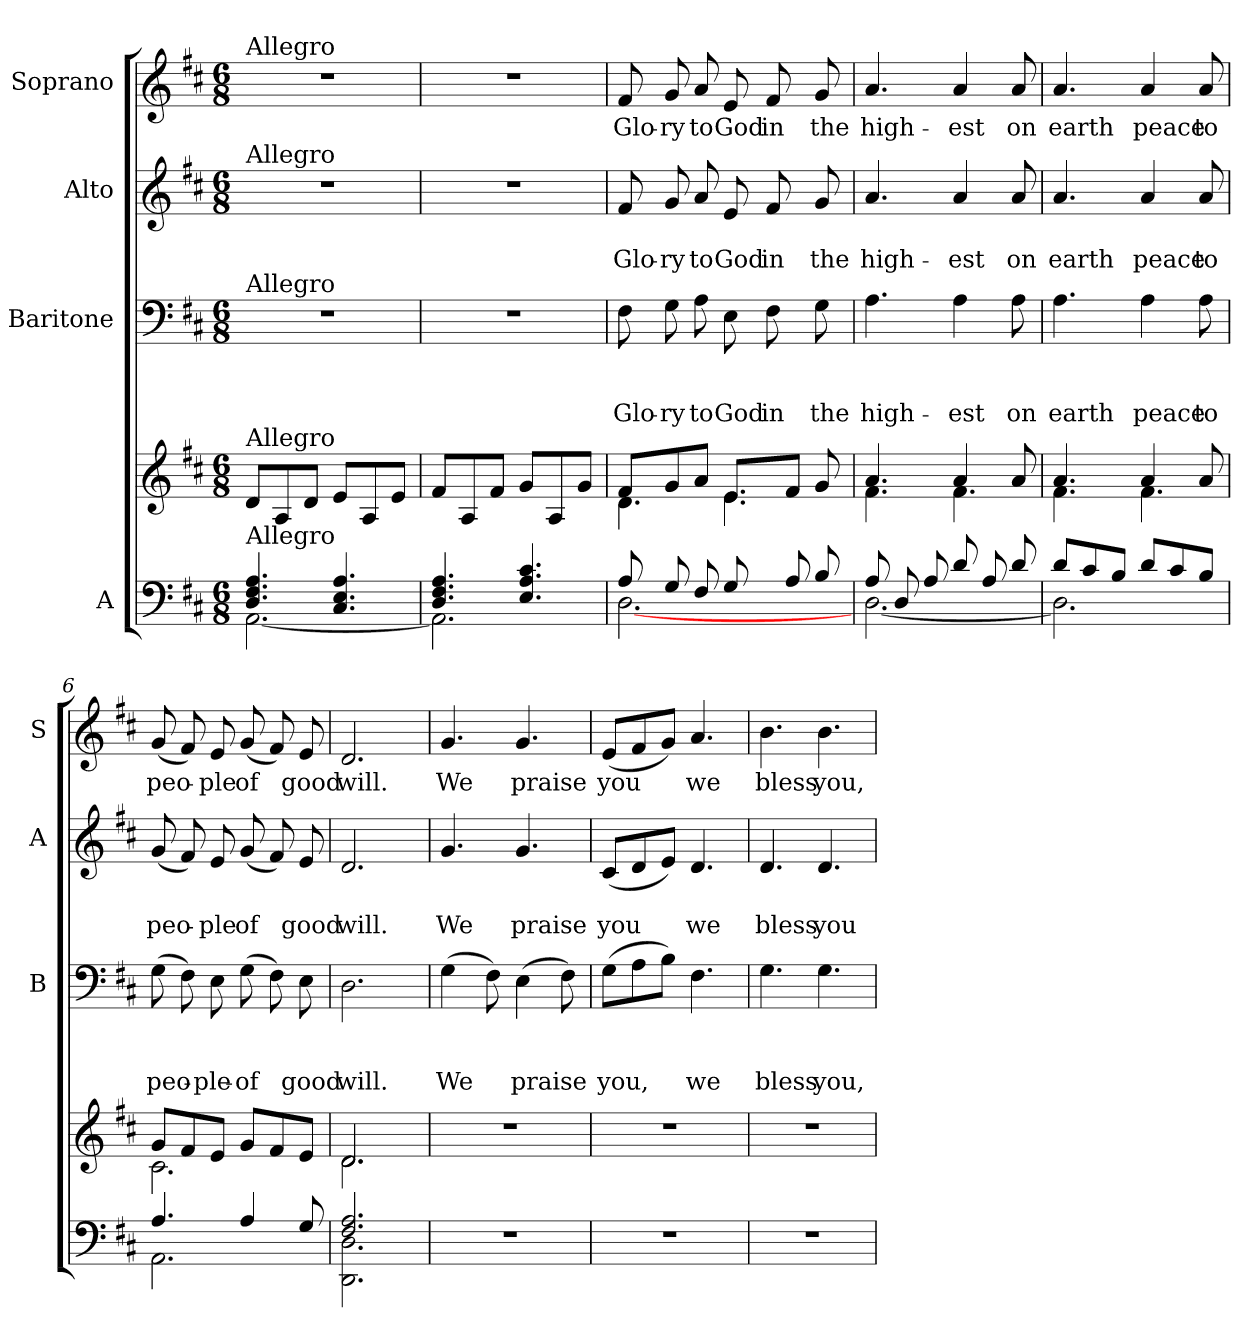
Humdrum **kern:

**kern	**kern	**kern	**text	**text	**text	**kern	**text	**text	**kern	**text
*part4	*part4	*part3	*part3	*part3	*part3	*part2	*part2	*part2	*part1	*part1
*staff5	*staff4	*staff3	*staff3	*staff3	*staff3	*staff2	*staff2	*staff2	*staff1	*staff1
*I"A	*	*I"Baritone	*	*	*	*I"Alto	*	*	*I"Soprano	*
*	*	*I'B	*	*	*	*I'A	*	*	*I'S	*
*clefF4	*clefG2	*clefF4	*	*	*	*clefG2	*	*	*clefG2	*
*k[f#c#]	*k[f#c#]	*k[f#c#]	*	*	*	*k[f#c#]	*	*	*k[f#c#]	*
*D:	*D:	*D:	*	*	*	*D:	*	*	*D:	*
*M6/8	*M6/8	*M6/8	*	*	*	*M6/8	*	*	*M6/8	*
=1	=1	=1	=1	=1	=1	=1	=1	=1	=1	=1
*^	*	*	*	*	*	*	*	*	*	*
!	!	!	!	!	!	!	!	!	!	!LO:TX:a:t=Allegro	!
!	!	!	!	!	!	!	!LO:TX:a:t=Allegro	!	!	!	!
!	!	!	!LO:TX:a:t=Allegro	!	!	!	!	!	!	!	!
!	!	!LO:TX:a:t=Allegro	!	!	!	!	!	!	!	!	!
!LO:TX:a:t=Allegro	!	!	!	!	!	!	!	!	!	!	!
4.D/ 4.F#/ 4.A/	[<2.AA\	8d/L	2.r	.	.	.	2.r	.	.	2.r	.
.	.	8A/	.	.	.	.	.	.	.	.	.
.	.	8d/J	.	.	.	.	.	.	.	.	.
4.C#/ 4.E/ 4.A/	.	8e/L	.	.	.	.	.	.	.	.	.
.	.	8A/	.	.	.	.	.	.	.	.	.
.	.	8e/J	.	.	.	.	.	.	.	.	.
=2	=2	=2	=2	=2	=2	=2	=2	=2	=2	=2	=2
4.D/ 4.F#/ 4.A/	2.AA\]	8f#/L	2.r	.	.	.	2.r	.	.	2.r	.
.	.	8A/	.	.	.	.	.	.	.	.	.
.	.	8f#/J	.	.	.	.	.	.	.	.	.
4.E/ 4.A/ 4.c#/	.	8g/L	.	.	.	.	.	.	.	.	.
.	.	8A/	.	.	.	.	.	.	.	.	.
.	.	8g/J	.	.	.	.	.	.	.	.	.
=3	=3	=3	=3	=3	=3	=3	=3	=3	=3	=3	=3
*	*^	*^	*	*	*	*	*	*	*	*	*
*	*	*	*	*^	*	*	*	*	*	*	*	*	*
!	!	!	!	!	!	!	!	!	!LO:LY:b	!	!	!LO:LY:b	!	!LO:LY:b
8A/	[<2.D\	2ryy	8f#/L	4.d\	2ryy	8F#\	.	.	Glo-	8f#/	.	Glo-	8f#/	Glo-
!	!	!	!	!	!	!	!	!	!LO:LY:b	!	!	!LO:LY:b	!	!LO:LY:b
8G/	.	.	8g/	.	.	8G\	.	.	-ry	8g/	.	-ry	8g/	-ry
!	!	!	!	!	!	!	!	!	!LO:LY:b	!	!	!LO:LY:b	!	!LO:LY:b
8F#/	.	.	8a/J	.	.	8A\	.	.	to	8a/	.	to	8a/	to
!	!	!	!	!	!	!	!	!	!LO:LY:b	!	!	!LO:LY:b	!	!LO:LY:b
8G/	.	.	8.e/L	4.e\	.	8E\	.	.	God	8e/	.	God	8e/	God
!	!	!	!	!	!	!	!	!	!LO:LY:b	!	!	!LO:LY:b	!	!LO:LY:b
16ryy	.	8ryy	.	.	8ryy	8F#\	.	.	in	8f#/	.	in	8f#/	in
8A/	.	.	8f#/J	.	.	.	.	.	.	.	.	.	.	.
!	!	!	!	!	!	!	!	!	!LO:LY:b	!	!	!LO:LY:b	!	!LO:LY:b
.	.	8B/	.	.	8g/	8G\	.	.	the	8g/	.	the	8g/	the
16ryy	.	.	16ryy	.	.	.	.	.	.	.	.	.	.	.
*	*v	*v	*	*	*	*	*	*	*	*	*	*	*	*
*	*	*	*v	*v	*	*	*	*	*	*	*	*	*
=4	=4	=4	=4	=4	=4	=4	=4	=4	=4	=4	=4	=4
!	!	!	!	!	!	!	!LO:LY:b	!	!	!LO:LY:b	!	!LO:LY:b
8A/	[<2.D\	4.a/	4.f#\	4.A\	.	.	high-	4.a/	.	high-	4.a/	high-
8D/	.	.	.	.	.	.	.	.	.	.	.	.
8A/	.	.	.	.	.	.	.	.	.	.	.	.
!	!	!	!	!	!	!	!LO:LY:b	!	!	!LO:LY:b	!	!LO:LY:b
8d/	.	4a/	4.f#\	4A\	.	.	-est	4a/	.	-est	4a/	-est
8A/	.	.	.	.	.	.	.	.	.	.	.	.
!	!	!	!	!	!	!	!LO:LY:b	!	!	!LO:LY:b	!	!LO:LY:b
8d/	.	8a/	.	8A\	.	.	on	8a/	.	on	8a/	on
=5	=5	=5	=5	=5	=5	=5	=5	=5	=5	=5	=5	=5
!	!	!	!	!	!	!	!LO:LY:b	!	!	!LO:LY:b	!	!LO:LY:b
8d/L	2.D\]	4.a/	4.f#\	4.A\	.	.	earth	4.a/	.	earth	4.a/	earth
8c#/	.	.	.	.	.	.	.	.	.	.	.	.
8B/J	.	.	.	.	.	.	.	.	.	.	.	.
!	!	!	!	!	!	!	!LO:LY:b	!	!	!LO:LY:b	!	!LO:LY:b
8d/L	.	4a/	4.f#\	4A\	.	.	peace	4a/	.	peace	4a/	peace
8c#/	.	.	.	.	.	.	.	.	.	.	.	.
!	!	!	!	!	!	!	!LO:LY:b	!	!	!LO:LY:b	!	!LO:LY:b
8B/J	.	8a/	.	8A\	.	.	to	8a/	.	to	8a/	to
!!LO:LB:g=z
=6	=6	=6	=6	=6	=6	=6	=6	=6	=6	=6	=6	=6
!	!	!	!	!	!	!	!LO:LY:b	!	!	!LO:LY:b	!	!LO:LY:b
4.A/	2.AA\	8g/L	2.c#\	(>8G\	.	.	peo-	(<8g/	.	peo-	(<8g/	peo-
.	.	8f#/	.	8F#\)	.	.	.	8f#/)	.	.	8f#/)	.
!	!	!	!	!	!	!	!LO:LY:b	!	!	!LO:LY:b	!	!LO:LY:b
.	.	8e/J	.	8E\	.	.	-ple-	8e/	.	-ple	8e/	-ple
!	!	!	!	!	!	!	!LO:LY:b	!	!	!LO:LY:b	!	!LO:LY:b
4A/	.	8g/L	.	(>8G\	.	.	-of	(<8g/	.	of	(<8g/	of
.	.	8f#/	.	8F#\)	.	.	.	8f#/)	.	.	8f#/)	.
!	!	!	!	!	!	!	!LO:LY:b	!	!	!LO:LY:b	!	!LO:LY:b
8G/	.	8e/J	.	8E\	.	.	good	8e/	.	good	8e/	good
=7	=7	=7	=7	=7	=7	=7	=7	=7	=7	=7	=7	=7
!	!	!	!	!	!	!	!LO:LY:b	!	!	!LO:LY:b	!	!LO:LY:b
2.F#/ 2.A/	2.DD\ 2.D\	2.d/	2.d\	2.D\	.	.	will.	2.d/	.	will.	2.d/	will.
=8	=8	=8	=8	=8	=8	=8	=8	=8	=8	=8	=8	=8
!	!	!	!	!	!	!	!LO:LY:b	!	!	!LO:LY:b	!	!LO:LY:b
*v	*v	*	*	*	*	*	*	*	*	*	*	*
*	*v	*v	*	*	*	*	*	*	*	*	*
2.r	2.r	(>4G\	.	.	We	4.g/	.	We	4.g/	We
.	.	8F#\)	.	.	.	.	.	.	.	.
!	!	!	!	!	!LO:LY:b	!	!	!LO:LY:b	!	!LO:LY:b
.	.	(>4E\	.	.	praise	4.g/	.	praise	4.g/	praise
.	.	8F#\)	.	.	.	.	.	.	.	.
=9	=9	=9	=9	=9	=9	=9	=9	=9	=9	=9
!	!	!	!	!	!LO:LY:b	!	!	!LO:LY:b	!	!LO:LY:b
2.r	2.r	(>8G\L	.	.	you,	(<8c#/L	.	you	(<8e/L	you
.	.	8A\	.	.	.	8d/	.	.	8f#/	.
.	.	8B\J)	.	.	.	8e/J)	.	.	8g/J)	.
!	!	!	!	!	!LO:LY:b	!	!	!LO:LY:b	!	!LO:LY:b
.	.	4.F#\	.	.	we	4.d/	.	we	4.a/	we
=10	=10	=10	=10	=10	=10	=10	=10	=10	=10	=10
!	!	!	!	!	!LO:LY:b	!	!	!LO:LY:b	!	!LO:LY:b
2.r	2.r	4.G\	.	.	bless	4.d/	.	bless	4.b\	bless
!	!	!	!	!	!LO:LY:b	!	!	!LO:LY:b	!	!LO:LY:b
.	.	4.G\	.	.	you,	4.d/	.	you	4.b\	you,
=	=	=	=	=	=	=	=	=	=	=
*-	*-	*-	*-	*-	*-	*-	*-	*-	*-	*-
